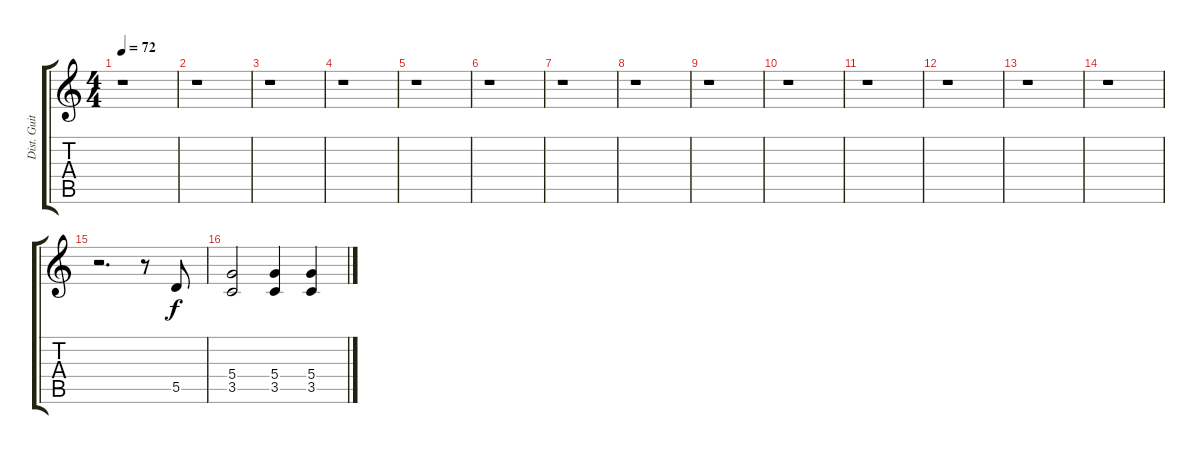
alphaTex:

\track ("Dist. Guitar (May)" "Dist. Guit") {instrument distortionguitar}
\staff {score tabs}
\tuning (E4 B3 G3 D3 A2 E2) {hide}
\ts (4 4)
\tempo 72
\clef g2
\ks c
r.1{dy f} |
r.1 |
r.1 |
r.1 |
r.1 |
r.1 |
r.1 |
r.1 |
r.1 |
r.1 |
r.1 |
r.1 |
r.1 |
r.1 |
r.2{d} r.8 5.5.8{volume 11} |
(5.4 3.5).2 (5.4 3.5).4 (5.4 3.5).4
